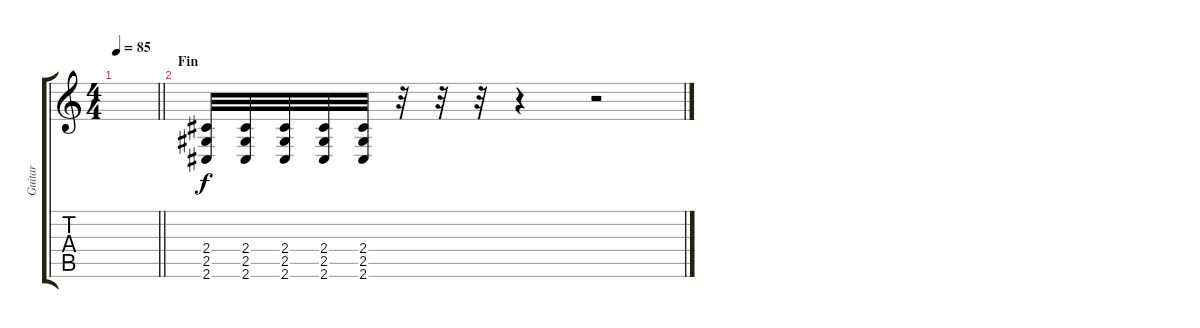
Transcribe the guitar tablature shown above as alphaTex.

\track ("Guitar" "Guitar") {instrument distortionguitar}
\staff {score tabs}
\tuning (Db4 Ab3 E3 B2 Gb2 B1) {hide}
\ts (4 4)
\tempo 85
\clef g2
\barLineRight lightlight
\ks c
|
\section ("" "Fin")
(2.4 2.5 2.6).32 (2.4 2.5 2.6).32 (2.4 2.5 2.6).32 (2.4 2.5 2.6).32 (2.4 2.5 2.6).32 r.32 r.32 r.32 r.4 r.2
